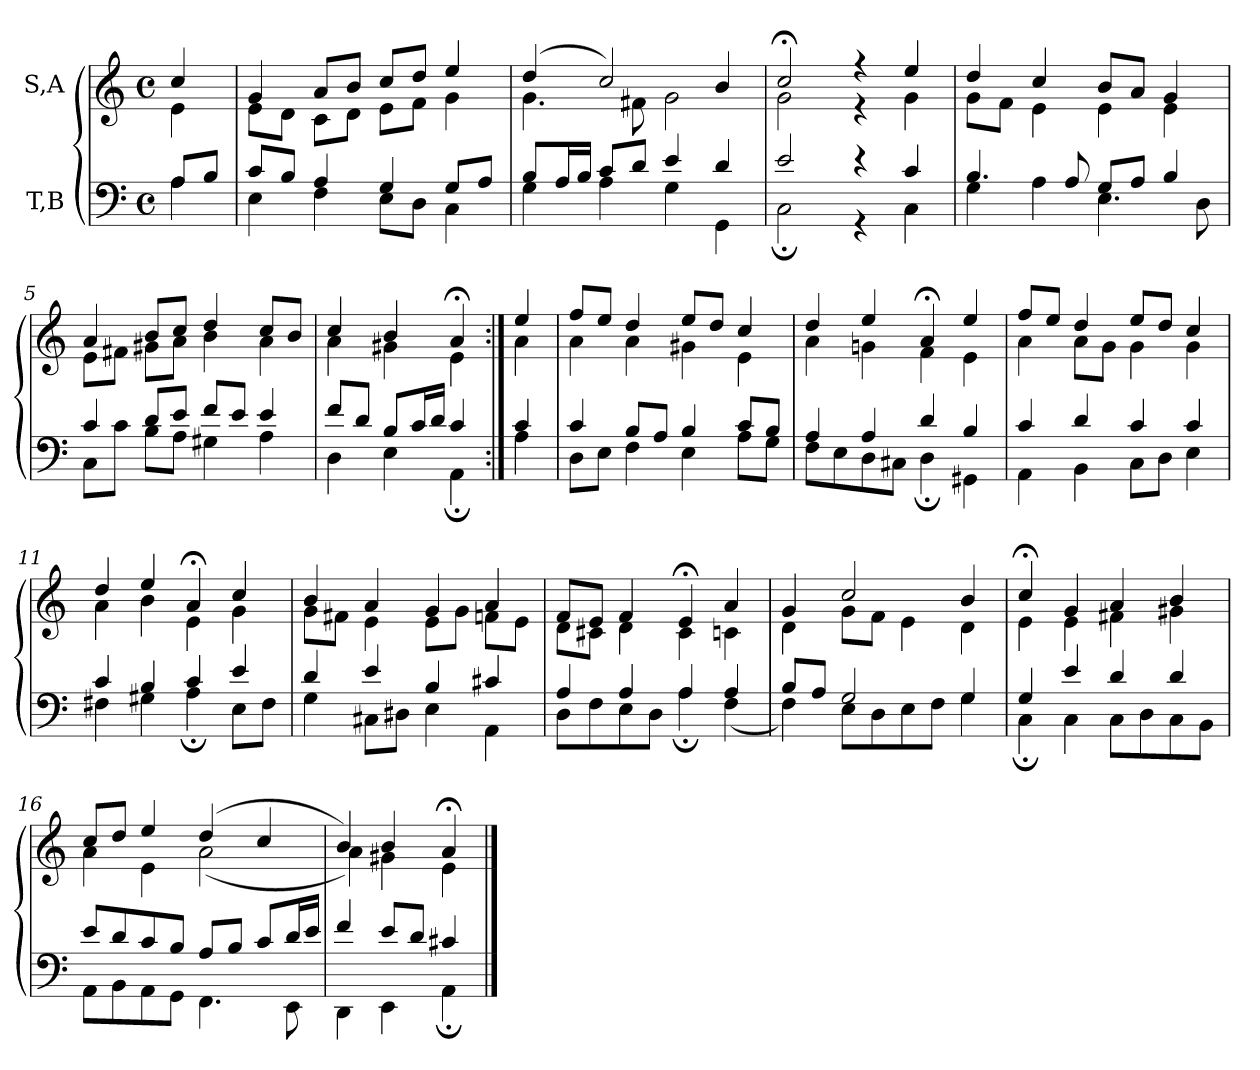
**kern	**kern
*part2	*part1
*staff2	*staff1
*I"T,B	*I"S,A
*clefF4	*clefG2
*k[]	*k[]
*M4/4	*M4/4
*met(c)	*met(c)
=	=
*^	*^
8AL	4A	4cc	4e
8BJ	.	.	.
=1	=1	=1	=1
8cL	4E	4g	8eL
8BJ	.	.	8dJ
4A	4F	8aL	8cL
.	.	8bJ	8dJ
4G	8EL	8ccL	8eL
.	8DJ	8ddJ	8fJ
8GL	4C	4ee	4g
8AJ	.	.	.
=2	=2	=2	=2
8BL	4G	(>4dd	4.g
16AL	.	.	.
16BJJ	.	.	.
8cL	4A	2cc)	.
8dJ	.	.	8f#X
4e	4G	.	2g
4d	4GG	4b	.
=3	=3	=3	=3
2e	2C;	2cc;<	2g
4r	4r	4r	4r
4c	4C	4ee	4g
=4	=4	=4	=4
4.B	4G	4dd	8gL
.	.	.	8fJ
.	4A	4cc	4e
8A	.	.	.
8GL	4.E	8bL	4e
8AJ	.	8aJ	.
4B	.	4g	4e
.	8D	.	.
=5	=5	=5	=5
4c	8CL	4a	8eL
.	8cJ	.	8f#XJ
8dL	8BL	8bL	8g#XL
8eJ	8AJ	8ccJ	8aJ
8fL	4G#X	4dd	4b
8eJ	.	.	.
4e	4A	8ccL	4a
.	.	8bJ	.
=236	=236	=236	=236
8fL	4D	4cc	4a
8dJ	.	.	.
8BL	4E	4b	4g#X
16cL	.	.	.
16dJJ	.	.	.
4c	4AA;	4a;<	4e
=237:|!	=237:|!	=237:|!	=237:|!
4c	4A	4ee	4a
=8	=8	=8	=8
4c	8DL	8ffL	4a
.	8EJ	8eeJ	.
8BL	4F	4dd	4a
8AJ	.	.	.
4B	4E	8eeL	4g#X
.	.	8ddJ	.
8cL	8AL	4cc	4e
8BJ	8GJ	.	.
=9	=9	=9	=9
4A	8FL	4dd	4a
.	8E	.	.
4A	8D	4ee	4gn
.	8C#XJ	.	.
4d	4D;	4a;<	4f
4B	4GG#X	4ee	4e
=10	=10	=10	=10
4c	4AA	8ffL	4a
.	.	8eeJ	.
4d	4BB	4dd	8aL
.	.	.	8gJ
4c	8CL	8eeL	4g
.	8DJ	8ddJ	.
4c	4E	4cc	4g
=11	=11	=11	=11
4c	4F#X	4dd	4a
4B	4G#X	4ee	4b
4c	4A;	4a;<	4e
4e	8EL	4cc	4g
.	8F#J	.	.
=12	=12	=12	=12
4d	4G	4b	8gL
.	.	.	8f#XJ
4e	8C#XL	4a	4e
.	8D#XJ	.	.
4B	4E	4g	8eL
.	.	.	8gJ
4c#X	4AA	4a	8fnL
.	.	.	8eJ
=13	=13	=13	=13
4A	8DL	8fL	8dL
.	8F	8eJ	8c#XJ
4A	8E	4f	4d
.	8DJ	.	.
4A	4A;	4e;<	4c#
4A	(<4F	4a	4cn
=14	=14	=14	=14
8BL	4F)	4g	4d
8AJ	.	.	.
2G	8EL	2cc	8gL
.	8D	.	8fJ
.	8E	.	4e
.	8FJ	.	.
4G	4G	4b	4d
=15	=15	=15	=15
4G	4C;	4cc;<	4e
4e	4C	4g	4e
4d	8CL	4a	4f#X
.	8D	.	.
4d	8C	4b	4g#X
.	8BBJ	.	.
=16	=16	=16	=16
8eL	8AAL	8ccL	4a
8d	8BB	8ddJ	.
8c	8AA	4ee	4e
8BJ	8GGJ	.	.
8AL	4.FF	(>4dd	(<2a
8BJ	.	.	.
8cL	.	4cc	.
16dL	8EE	.	.
16eJJ	.	.	.
=247	=247	=247	=247
4f	4DD	4b)	4a)
8eL	4EE	4b	4g#X
8dJ	.	.	.
4c#X	4AA;	4a;<	4e
*v	*v	*	*
*	*v	*v
==	==
*-	*-
